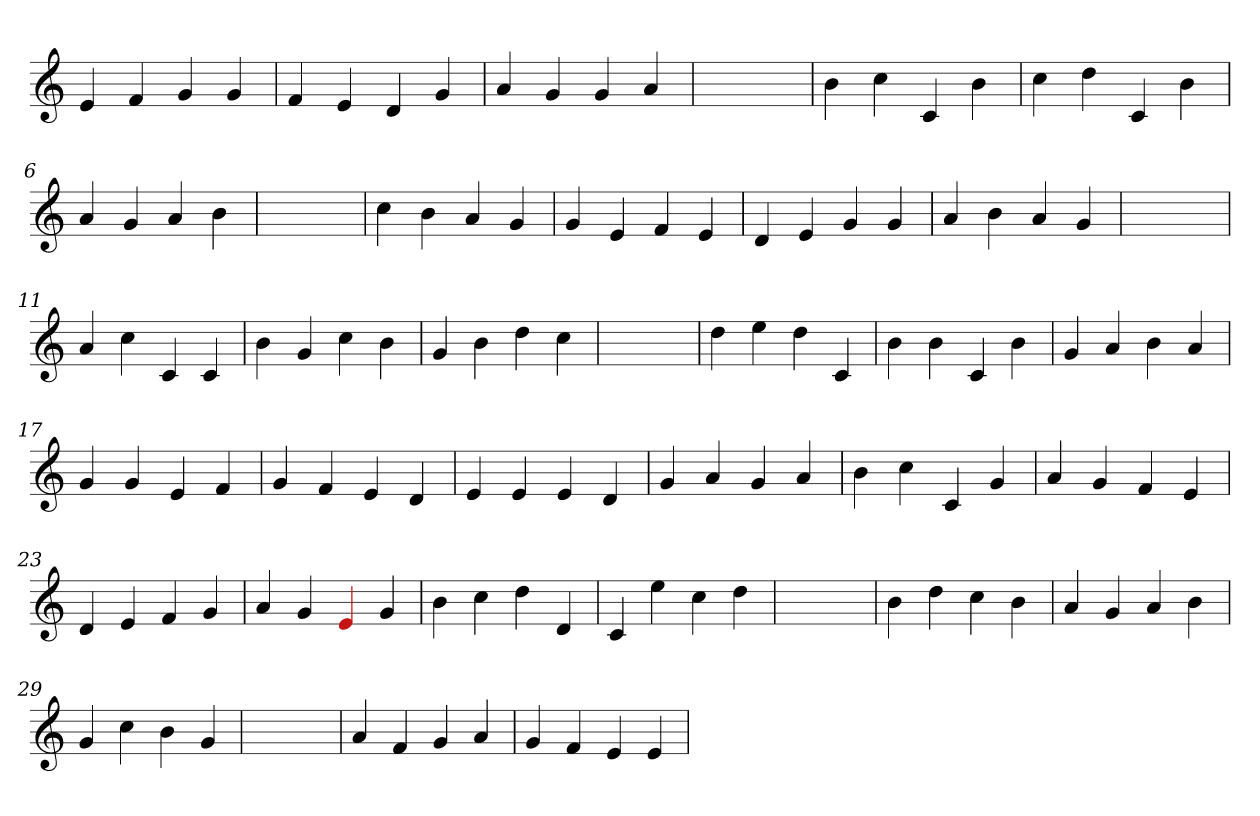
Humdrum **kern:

**kern
*part1
*staff1
*clefG2
=1
4e
4f
4g
4g
=2
4f
4e
4d
4g
=3
4a
4g
4g
4a
=4
1ryy
=4
4b
4cc
4c
4b
=5
4cc
4dd
4c
4b
=6
4a
4g
4a
4b
=7
1ryy
=7
4cc
4b
4a
4g
=8
4g
4e
4f
4e
=9
4d
4e
4g
4g
=10
4a
4b
4a
4g
=11
1ryy
=11
4a
4cc
4c
4c
=12
4b
4g
4cc
4b
=13
4g
4b
4dd
4cc
=14
1ryy
=14
4dd
4ee
4dd
4c
=15
4b
4b
4c
4b
=16
4g
4a
4b
4a
=17
4g
4g
4e
4f
=18
4g
4f
4e
4d
=19
4e
4e
4e
4d
=20
4g
4a
4g
4a
=21
4b
4cc
4c
4g
=22
4a
4g
4f
4e
=23
4d
4e
4f
4g
=24
4a
4g
4Re
4g
=25
4b
4cc
4dd
4d
=26
4c
4ee
4cc
4dd
=27
1ryy
=27
4b
4dd
4cc
4b
=28
4a
4g
4a
4b
=29
4g
4cc
4b
4g
=30
1ryy
=30
4a
4f
4g
4a
=31
4g
4f
4e
4e
=
*-
